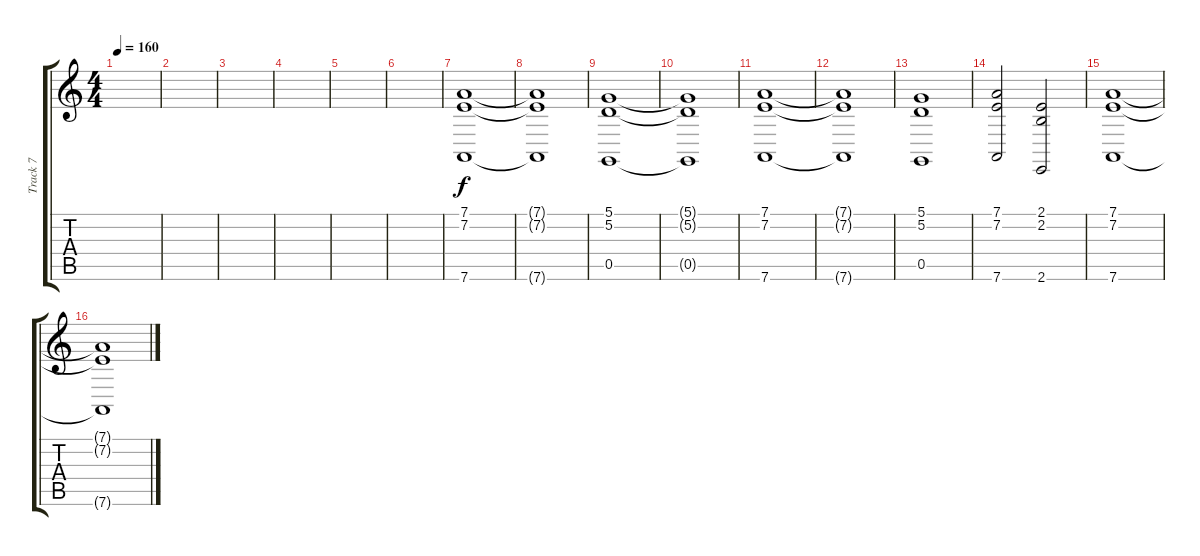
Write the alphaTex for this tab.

\track ("Track 7" "Track 7") {instrument pad4choir}
\staff {score tabs}
\tuning (D4 A3 F3 C3 G2 D2) {hide}
\ts (4 4)
\tempo 160
\clef g2
\ks c
|
|
|
|
|
|
(7.1 7.2 7.6).1 |
(7.1{t} 7.2{t} 7.6{t}).1 |
(5.1 5.2 0.5).1 |
(5.1{t} 5.2{t} 0.5{t}).1 |
(7.1 7.2 7.6).1 |
(7.1{t} 7.2{t} 7.6{t}).1 |
(5.1 5.2 0.5).1 |
(7.1 7.2 7.6).2 (2.1 2.2 2.6).2 |
(7.1 7.2 7.6).1 |
(7.1{t} 7.2{t} 7.6{t}).1
